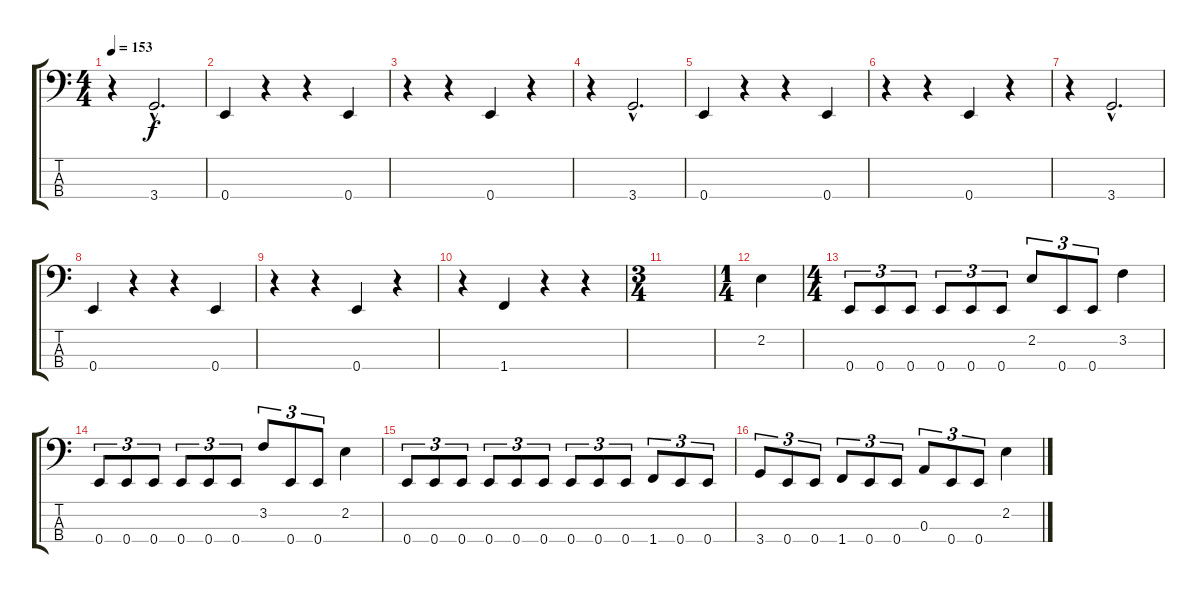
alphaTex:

\track "" {instrument electricbasspick}
\staff {score tabs}
\tuning (G2 D2 A1 E1) {hide}
\ts (4 4)
\tempo 153
\clef f4
\ks c
r.4{dy f} 3.4{hac}.2{d} |
0.4.4 r.4 r.4 0.4.4 |
r.4 r.4 0.4.4 r.4 |
r.4 3.4{hac}.2{d} |
0.4.4 r.4 r.4 0.4.4 |
r.4 r.4 0.4.4 r.4 |
r.4 3.4{hac}.2{d} |
0.4.4 r.4 r.4 0.4.4 |
r.4 r.4 0.4.4 r.4 |
r.4 1.4.4 r.4 r.4 |
\ts (3 4)
\section ("" "")
|
\ts (1 4)
2.2.4 |
\ts (4 4)
0.4.8{tu (3 2)} 0.4.8{tu (3 2)} 0.4.8{tu (3 2)} 0.4.8{tu (3 2)} 0.4.8{tu (3 2)} 0.4.8{tu (3 2)} 2.2.8{tu (3 2)} 0.4.8{tu (3 2)} 0.4.8{tu (3 2)} 3.2.4 |
0.4.8{tu (3 2)} 0.4.8{tu (3 2)} 0.4.8{tu (3 2)} 0.4.8{tu (3 2)} 0.4.8{tu (3 2)} 0.4.8{tu (3 2)} 3.2.8{tu (3 2)} 0.4.8{tu (3 2)} 0.4.8{tu (3 2)} 2.2.4 |
0.4.8{tu (3 2)} 0.4.8{tu (3 2)} 0.4.8{tu (3 2)} 0.4.8{tu (3 2)} 0.4.8{tu (3 2)} 0.4.8{tu (3 2)} 0.4.8{tu (3 2)} 0.4.8{tu (3 2)} 0.4.8{tu (3 2)} 1.4.8{tu (3 2)} 0.4.8{tu (3 2)} 0.4.8{tu (3 2)} |
3.4.8{tu (3 2)} 0.4.8{tu (3 2)} 0.4.8{tu (3 2)} 1.4.8{tu (3 2)} 0.4.8{tu (3 2)} 0.4.8{tu (3 2)} 0.3.8{tu (3 2)} 0.4.8{tu (3 2)} 0.4.8{tu (3 2)} 2.2.4
